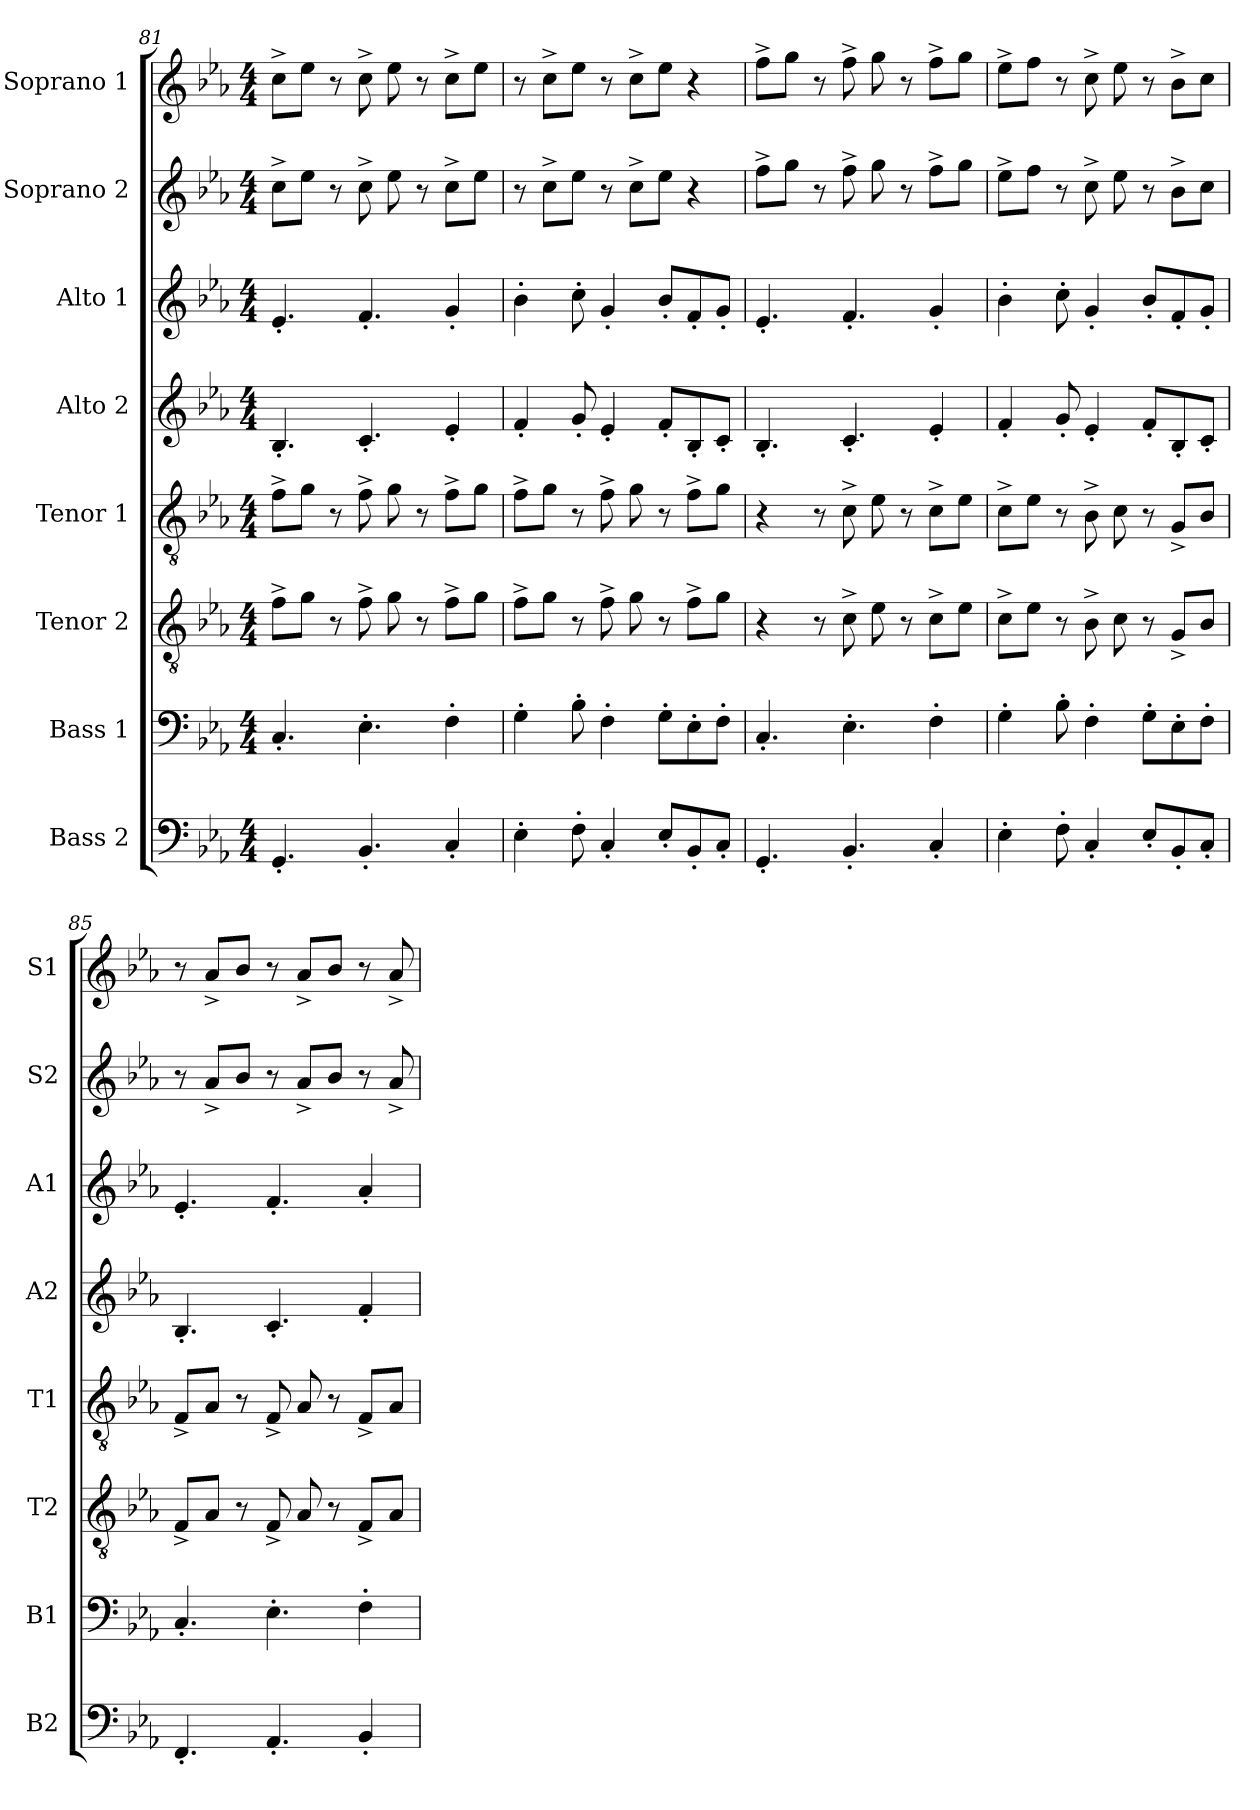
**kern	**kern	**kern	**kern	**kern	**kern	**kern	**kern
*part8	*part7	*part6	*part5	*part4	*part3	*part2	*part1
*staff8	*staff7	*staff6	*staff5	*staff4	*staff3	*staff2	*staff1
*I"Bass 2	*I"Bass 1	*I"Tenor 2	*I"Tenor 1	*I"Alto 2	*I"Alto 1	*I"Soprano 2	*I"Soprano 1
*I'B2	*I'B1	*I'T2	*I'T1	*I'A2	*I'A1	*I'S2	*I'S1
*clefF4	*clefF4	*clefGv2	*clefGv2	*clefG2	*clefG2	*clefG2	*clefG2
*k[b-e-a-]	*k[b-e-a-]	*k[b-e-a-]	*k[b-e-a-]	*k[b-e-a-]	*k[b-e-a-]	*k[b-e-a-]	*k[b-e-a-]
*M4/4	*M4/4	*M4/4	*M4/4	*M4/4	*M4/4	*M4/4	*M4/4
=81	=81	=81	=81	=81	=81	=81	=81
4.GG'/	4.C'/	8f^\L	8f^\L	4.B-'/	4.e-'/	8cc^\L	8cc^\L
.	.	8g\J	8g\J	.	.	8ee-\J	8ee-\J
.	.	8r	8r	.	.	8r	8r
4.BB-'/	4.E-'\	8f^\	8f^\	4.c'/	4.f'/	8cc^\	8cc^\
.	.	8g\	8g\	.	.	8ee-\	8ee-\
.	.	8r	8r	.	.	8r	8r
4C'/	4F'\	8f^\L	8f^\L	4e-'/	4g'/	8cc^\L	8cc^\L
.	.	8g\J	8g\J	.	.	8ee-\J	8ee-\J
=82	=82	=82	=82	=82	=82	=82	=82
4E-'\	4G'\	8f^\L	8f^\L	4f'/	4b-'\	8r	8r
.	.	8g\J	8g\J	.	.	8cc^\L	8cc^\L
8F'\	8B-'\	8r	8r	8g'/	8cc'\	8ee-\J	8ee-\J
4C'/	4F'\	8f^\	8f^\	4e-'/	4g'/	8r	8r
.	.	8g\	8g\	.	.	8cc^\L	8cc^\L
8E-'/L	8G'\L	8r	8r	8f'/L	8b-'/L	8ee-\J	8ee-\J
8BB-'/	8E-'\	8f^\L	8f^\L	8B-'/	8f'/	4r	4r
8C'/J	8F'\J	8g\J	8g\J	8c'/J	8g'/J	.	.
!!LO:PB:g=z
=83	=83	=83	=83	=83	=83	=83	=83
4.GG'/	4.C'/	4r	4r	4.B-'/	4.e-'/	8ff^\L	8ff^\L
.	.	.	.	.	.	8gg\J	8gg\J
.	.	8r	8r	.	.	8r	8r
4.BB-'/	4.E-'\	8c^\	8c^\	4.c'/	4.f'/	8ff^\	8ff^\
.	.	8e-\	8e-\	.	.	8gg\	8gg\
.	.	8r	8r	.	.	8r	8r
4C'/	4F'\	8c^\L	8c^\L	4e-'/	4g'/	8ff^\L	8ff^\L
.	.	8e-\J	8e-\J	.	.	8gg\J	8gg\J
=84	=84	=84	=84	=84	=84	=84	=84
4E-'\	4G'\	8c^\L	8c^\L	4f'/	4b-'\	8ee-^\L	8ee-^\L
.	.	8e-\J	8e-\J	.	.	8ff\J	8ff\J
8F'\	8B-'\	8r	8r	8g'/	8cc'\	8r	8r
4C'/	4F'\	8B-^\	8B-^\	4e-'/	4g'/	8cc^\	8cc^\
.	.	8c\	8c\	.	.	8ee-\	8ee-\
8E-'/L	8G'\L	8r	8r	8f'/L	8b-'/L	8r	8r
8BB-'/	8E-'\	8G^/L	8G^/L	8B-'/	8f'/	8b-^\L	8b-^\L
8C'/J	8F'\J	8B-/J	8B-/J	8c'/J	8g'/J	8cc\J	8cc\J
=85	=85	=85	=85	=85	=85	=85	=85
4.FF'/	4.C'/	8F^/L	8F^/L	4.B-'/	4.e-'/	8r	8r
.	.	8A-/J	8A-/J	.	.	8a-^/L	8a-^/L
.	.	8r	8r	.	.	8b-/J	8b-/J
4.AA-'/	4.E-'\	8F^/	8F^/	4.c'/	4.f'/	8r	8r
.	.	8A-/	8A-/	.	.	8a-^/L	8a-^/L
.	.	8r	8r	.	.	8b-/J	8b-/J
4BB-'/	4F'\	8F^/L	8F^/L	4f'/	4a-'/	8r	8r
.	.	8A-/J	8A-/J	.	.	8a-^/	8a-^/
=	=	=	=	=	=	=	=
*-	*-	*-	*-	*-	*-	*-	*-
